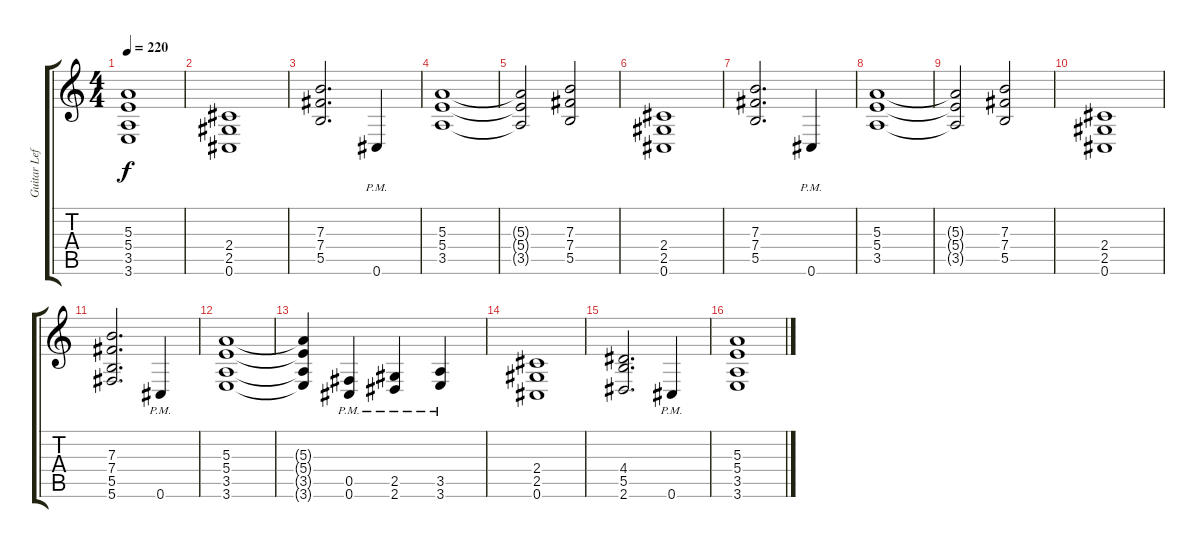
\track ("Guitar Left" "Guitar Lef") {instrument distortionguitar}
\staff {score tabs}
\tuning (Db4 Ab3 E3 B2 Gb2 Db2) {hide}
\ts (4 4)
\tempo 220
\clef g2
\ks c
(5.3{t} 5.4{t} 3.5{t} 3.6{t}).1{dy f} |
(2.4 2.5 0.6).1 |
(7.3 7.4 5.5).2{d} 0.6{pm}.4 |
(5.3 5.4 3.5).1 |
(5.3{t} 5.4{t} 3.5{t}).2 (7.3 7.4 5.5).2 |
(2.4 2.5 0.6).1 |
(7.3 7.4 5.5).2{d} 0.6{pm}.4 |
(5.3 5.4 3.5).1 |
(5.3{t} 5.4{t} 3.5{t}).2 (7.3 7.4 5.5).2 |
(2.4 2.5 0.6).1 |
(7.3 7.4 5.5 5.6).2{d} 0.6{pm}.4 |
(5.3 5.4 3.5 3.6).1 |
(5.3{t} 5.4{t} 3.5{t} 3.6{t}).4 (0.5{pm} 0.6{pm}).4 (2.5{pm} 2.6{pm}).4 (3.5{pm} 3.6{pm}).4 |
(2.4 2.5 0.6).1 |
(4.4 5.5 2.6).2{d} 0.6{pm}.4 |
(5.3 5.4 3.5 3.6).1
